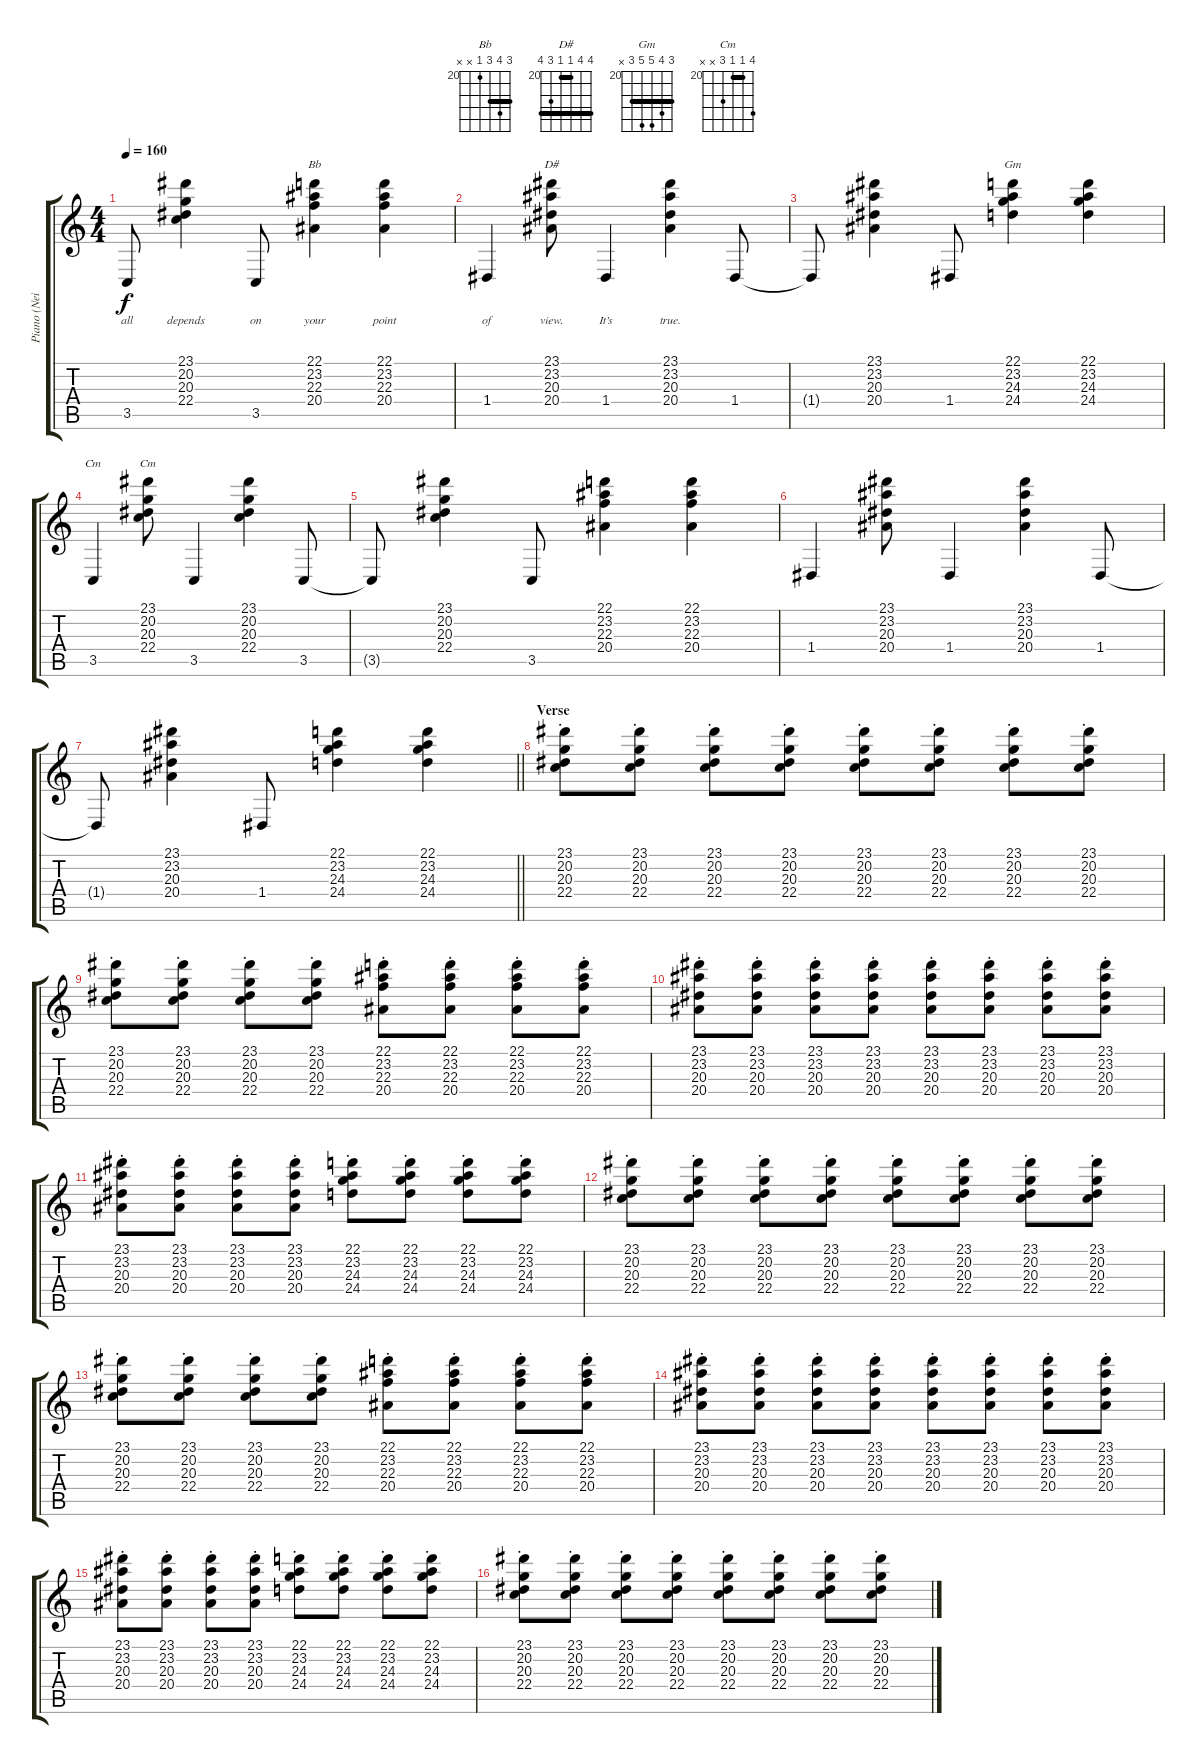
\track ("Piano (Neil)" "Piano (Nei") {instrument acousticgrandpiano}
\staff {score tabs}
\tuning (E4 B3 G3 D3 A2 E2) {hide}
\chord ("Bb" 22 23 22 20 x x) {firstfret 20 barre 22}
\chord ("D#" 23 23 20 20 22 23) {firstfret 20 barre (20 23)}
\chord ("Gm" 22 23 24 24 22 x) {firstfret 20 barre 22}
\chord ("Cm" 3 1 0 1 3 x)
\chord ("Cm" 23 20 20 22 x x) {firstfret 20 barre 20}
\ts (4 4)
\tempo 160
\clef g2
\ks c
3.5{t}.8{lyrics (0 "all") lyrics (1 "") lyrics (2 "") lyrics (3 "") lyrics (4 "") dy f} (23.1 20.2 20.3 22.4).4{lyrics (0 "depends") lyrics (1 "") lyrics (2 "") lyrics (3 "") lyrics (4 "")} 3.5.8{lyrics (0 "on") lyrics (1 "") lyrics (2 "") lyrics (3 "") lyrics (4 "")} (22.1 23.2 22.3 20.4).4{ch "Bb" lyrics (0 "your") lyrics (1 "") lyrics (2 "") lyrics (3 "") lyrics (4 "")} (22.1 23.2 22.3 20.4).4{lyrics (0 "point") lyrics (1 "") lyrics (2 "") lyrics (3 "") lyrics (4 "")} |
1.4.4{lyrics (0 "of") lyrics (1 "") lyrics (2 "") lyrics (3 "") lyrics (4 "")} (23.1 23.2 20.3 20.4).8{ch "D#" lyrics (0 "view.") lyrics (1 "") lyrics (2 "") lyrics (3 "") lyrics (4 "")} 1.4.4{lyrics (0 "It’s") lyrics (1 "") lyrics (2 "") lyrics (3 "") lyrics (4 "")} (23.1 23.2 20.3 20.4).4{lyrics (0 "true.") lyrics (1 "") lyrics (2 "") lyrics (3 "") lyrics (4 "")} 1.4.8 |
1.4{t}.8 (23.1 23.2 20.3 20.4).4 1.4.8 (22.1 23.2 24.3 24.4).4{ch "Gm"} (22.1 23.2 24.3 24.4).4 |
3.5.4{ch "Cm"} (23.1 20.2 20.3 22.4).8{ch "Cm"} 3.5.4 (23.1 20.2 20.3 22.4).4 3.5.8 |
3.5{t}.8 (23.1 20.2 20.3 22.4).4 3.5.8 (22.1 23.2 22.3 20.4).4 (22.1 23.2 22.3 20.4).4 |
1.4.4 (23.1 23.2 20.3 20.4).8 1.4.4 (23.1 23.2 20.3 20.4).4 1.4.8 |
\barLineRight lightlight
1.4{t}.8 (23.1 23.2 20.3 20.4).4 1.4.8 (22.1 23.2 24.3 24.4).4 (22.1 23.2 24.3 24.4).4 |
\section ("" "Verse")
(23.1{st} 20.2{st} 20.3{st} 22.4{st}).8 (23.1{st} 20.2{st} 20.3{st} 22.4{st}).8 (23.1{st} 20.2{st} 20.3{st} 22.4{st}).8 (23.1{st} 20.2{st} 20.3{st} 22.4{st}).8 (23.1{st} 20.2{st} 20.3{st} 22.4{st}).8 (23.1{st} 20.2{st} 20.3{st} 22.4{st}).8 (23.1{st} 20.2{st} 20.3{st} 22.4{st}).8 (23.1{st} 20.2{st} 20.3{st} 22.4{st}).8 |
(23.1{st} 20.2{st} 20.3{st} 22.4{st}).8 (23.1{st} 20.2{st} 20.3{st} 22.4{st}).8 (23.1{st} 20.2{st} 20.3{st} 22.4{st}).8 (23.1{st} 20.2{st} 20.3{st} 22.4{st}).8 (22.1{st} 23.2{st} 22.3{st} 20.4{st}).8 (22.1{st} 23.2{st} 22.3{st} 20.4{st}).8 (22.1{st} 23.2{st} 22.3{st} 20.4{st}).8 (22.1{st} 23.2{st} 22.3{st} 20.4{st}).8 |
(23.1{st} 23.2{st} 20.3{st} 20.4{st}).8 (23.1{st} 23.2{st} 20.3{st} 20.4{st}).8 (23.1{st} 23.2{st} 20.3{st} 20.4{st}).8 (23.1{st} 23.2{st} 20.3{st} 20.4{st}).8 (23.1{st} 23.2{st} 20.3{st} 20.4{st}).8 (23.1{st} 23.2{st} 20.3{st} 20.4{st}).8 (23.1{st} 23.2{st} 20.3{st} 20.4{st}).8 (23.1{st} 23.2{st} 20.3{st} 20.4{st}).8 |
(23.1{st} 23.2{st} 20.3{st} 20.4{st}).8 (23.1{st} 23.2{st} 20.3{st} 20.4{st}).8 (23.1{st} 23.2{st} 20.3{st} 20.4{st}).8 (23.1{st} 23.2{st} 20.3{st} 20.4{st}).8 (22.1{st} 23.2{st} 24.3{st} 24.4{st}).8 (22.1{st} 23.2{st} 24.3{st} 24.4{st}).8 (22.1{st} 23.2{st} 24.3{st} 24.4{st}).8 (22.1{st} 23.2{st} 24.3{st} 24.4{st}).8 |
(23.1{st} 20.2{st} 20.3{st} 22.4{st}).8 (23.1{st} 20.2{st} 20.3{st} 22.4{st}).8 (23.1{st} 20.2{st} 20.3{st} 22.4{st}).8 (23.1{st} 20.2{st} 20.3{st} 22.4{st}).8 (23.1{st} 20.2{st} 20.3{st} 22.4{st}).8 (23.1{st} 20.2{st} 20.3{st} 22.4{st}).8 (23.1{st} 20.2{st} 20.3{st} 22.4{st}).8 (23.1{st} 20.2{st} 20.3{st} 22.4{st}).8 |
(23.1{st} 20.2{st} 20.3{st} 22.4{st}).8 (23.1{st} 20.2{st} 20.3{st} 22.4{st}).8 (23.1{st} 20.2{st} 20.3{st} 22.4{st}).8 (23.1{st} 20.2{st} 20.3{st} 22.4{st}).8 (22.1{st} 23.2{st} 22.3{st} 20.4{st}).8 (22.1{st} 23.2{st} 22.3{st} 20.4{st}).8 (22.1{st} 23.2{st} 22.3{st} 20.4{st}).8 (22.1{st} 23.2{st} 22.3{st} 20.4{st}).8 |
(23.1{st} 23.2{st} 20.3{st} 20.4{st}).8 (23.1{st} 23.2{st} 20.3{st} 20.4{st}).8 (23.1{st} 23.2{st} 20.3{st} 20.4{st}).8 (23.1{st} 23.2{st} 20.3{st} 20.4{st}).8 (23.1{st} 23.2{st} 20.3{st} 20.4{st}).8 (23.1{st} 23.2{st} 20.3{st} 20.4{st}).8 (23.1{st} 23.2{st} 20.3{st} 20.4{st}).8 (23.1{st} 23.2{st} 20.3{st} 20.4{st}).8 |
(23.1{st} 23.2{st} 20.3{st} 20.4{st}).8 (23.1{st} 23.2{st} 20.3{st} 20.4{st}).8 (23.1{st} 23.2{st} 20.3{st} 20.4{st}).8 (23.1{st} 23.2{st} 20.3{st} 20.4{st}).8 (22.1{st} 23.2{st} 24.3{st} 24.4{st}).8 (22.1{st} 23.2{st} 24.3{st} 24.4{st}).8 (22.1{st} 23.2{st} 24.3{st} 24.4{st}).8 (22.1{st} 23.2{st} 24.3{st} 24.4{st}).8 |
(23.1{st} 20.2{st} 20.3{st} 22.4{st}).8 (23.1{st} 20.2{st} 20.3{st} 22.4{st}).8 (23.1{st} 20.2{st} 20.3{st} 22.4{st}).8 (23.1{st} 20.2{st} 20.3{st} 22.4{st}).8 (23.1{st} 20.2{st} 20.3{st} 22.4{st}).8 (23.1{st} 20.2{st} 20.3{st} 22.4{st}).8 (23.1{st} 20.2{st} 20.3{st} 22.4{st}).8 (23.1{st} 20.2{st} 20.3{st} 22.4{st}).8
